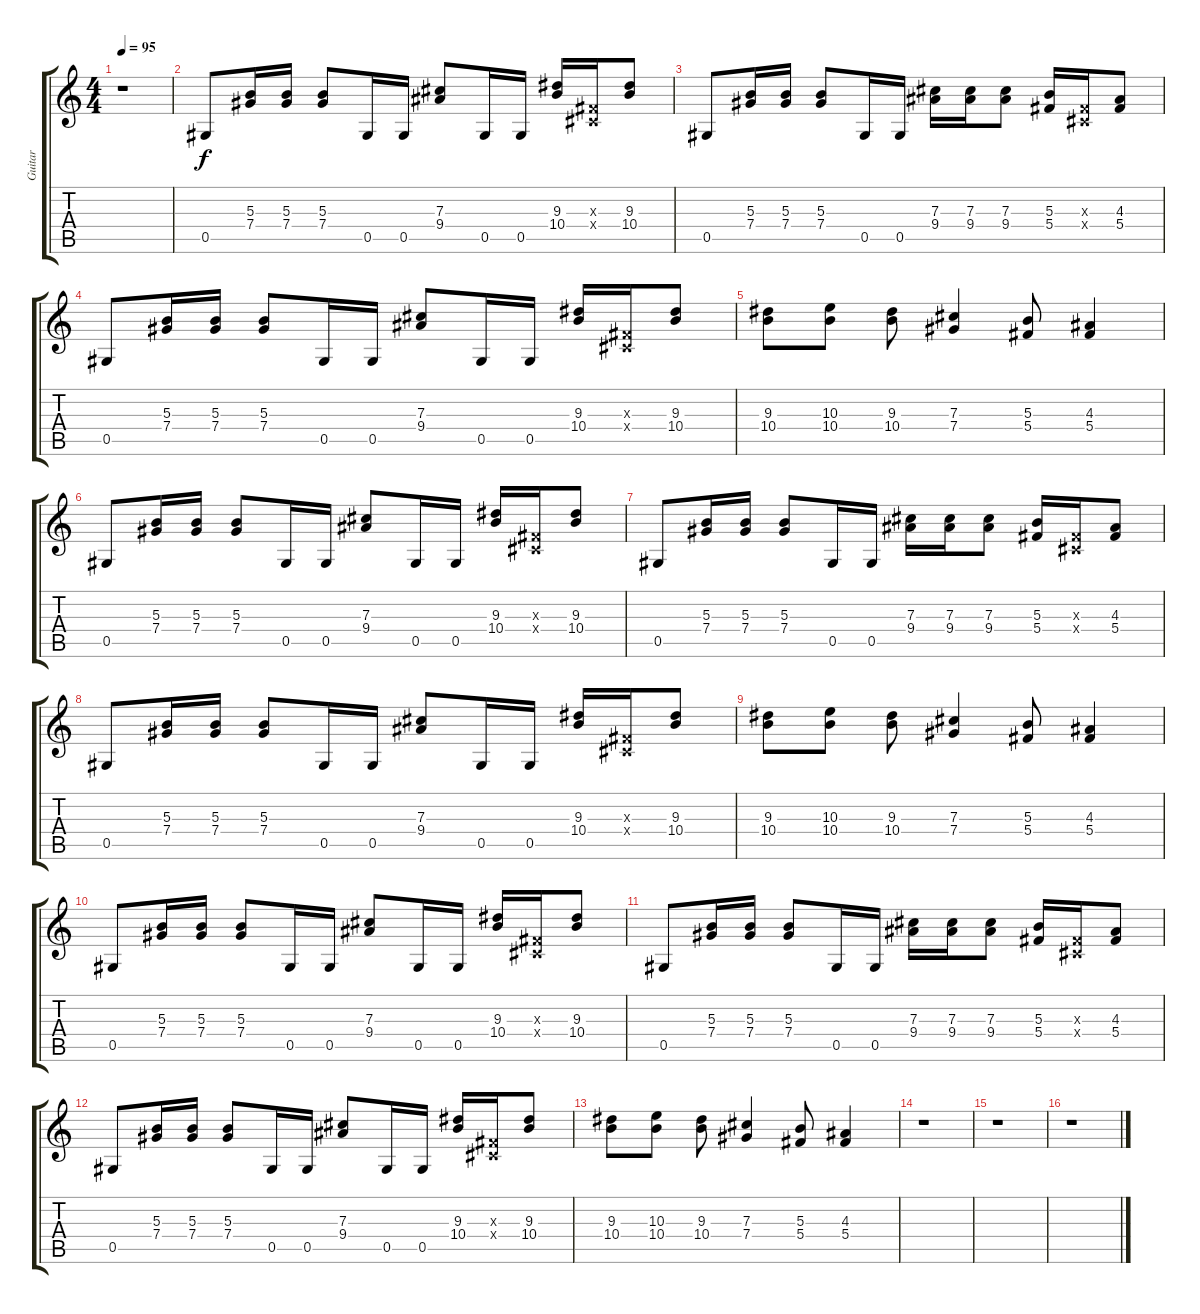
\track ("Guitar" "Guitar") {instrument overdrivenguitar}
\staff {score tabs}
\tuning (Eb4 Bb3 Gb3 Db3 Ab2 Eb2) {hide}
\ts (4 4)
\tempo 95
\clef g2
\ks c
r.1{dy f instrument overdrivenguitar} |
0.5.8 (5.3 7.4).16 (5.3 7.4).16 (5.3 7.4).8 0.5.16 0.5.16 (7.3 9.4).8 0.5.16 0.5.16 (9.3 10.4).16 (0.3{x} 0.4{x}).16 (9.3 10.4).8 |
0.5.8 (5.3 7.4).16 (5.3 7.4).16 (5.3 7.4).8 0.5.16 0.5.16 (7.3 9.4).16 (7.3 9.4).16 (7.3 9.4).8 (5.3 5.4).16 (0.3{x} 0.4{x}).16 (4.3 5.4).8 |
0.5.8 (5.3 7.4).16 (5.3 7.4).16 (5.3 7.4).8 0.5.16 0.5.16 (7.3 9.4).8 0.5.16 0.5.16 (9.3 10.4).16 (0.3{x} 0.4{x}).16 (9.3 10.4).8 |
(9.3 10.4).8 (10.3 10.4).8 (9.3 10.4).8 (7.3 7.4).4 (5.3 5.4).8 (4.3 5.4).4 |
0.5.8 (5.3 7.4).16 (5.3 7.4).16 (5.3 7.4).8 0.5.16 0.5.16 (7.3 9.4).8 0.5.16 0.5.16 (9.3 10.4).16 (0.3{x} 0.4{x}).16 (9.3 10.4).8 |
0.5.8 (5.3 7.4).16 (5.3 7.4).16 (5.3 7.4).8 0.5.16 0.5.16 (7.3 9.4).16 (7.3 9.4).16 (7.3 9.4).8 (5.3 5.4).16 (0.3{x} 0.4{x}).16 (4.3 5.4).8 |
0.5.8 (5.3 7.4).16 (5.3 7.4).16 (5.3 7.4).8 0.5.16 0.5.16 (7.3 9.4).8 0.5.16 0.5.16 (9.3 10.4).16 (0.3{x} 0.4{x}).16 (9.3 10.4).8 |
(9.3 10.4).8 (10.3 10.4).8 (9.3 10.4).8 (7.3 7.4).4 (5.3 5.4).8 (4.3 5.4).4 |
0.5.8 (5.3 7.4).16 (5.3 7.4).16 (5.3 7.4).8 0.5.16 0.5.16 (7.3 9.4).8 0.5.16 0.5.16 (9.3 10.4).16 (0.3{x} 0.4{x}).16 (9.3 10.4).8 |
0.5.8 (5.3 7.4).16 (5.3 7.4).16 (5.3 7.4).8 0.5.16 0.5.16 (7.3 9.4).16 (7.3 9.4).16 (7.3 9.4).8 (5.3 5.4).16 (0.3{x} 0.4{x}).16 (4.3 5.4).8 |
0.5.8 (5.3 7.4).16 (5.3 7.4).16 (5.3 7.4).8 0.5.16 0.5.16 (7.3 9.4).8 0.5.16 0.5.16 (9.3 10.4).16 (0.3{x} 0.4{x}).16 (9.3 10.4).8 |
(9.3 10.4).8 (10.3 10.4).8 (9.3 10.4).8 (7.3 7.4).4 (5.3 5.4).8 (4.3 5.4).4 |
r.1 |
r.1 |
r.1
